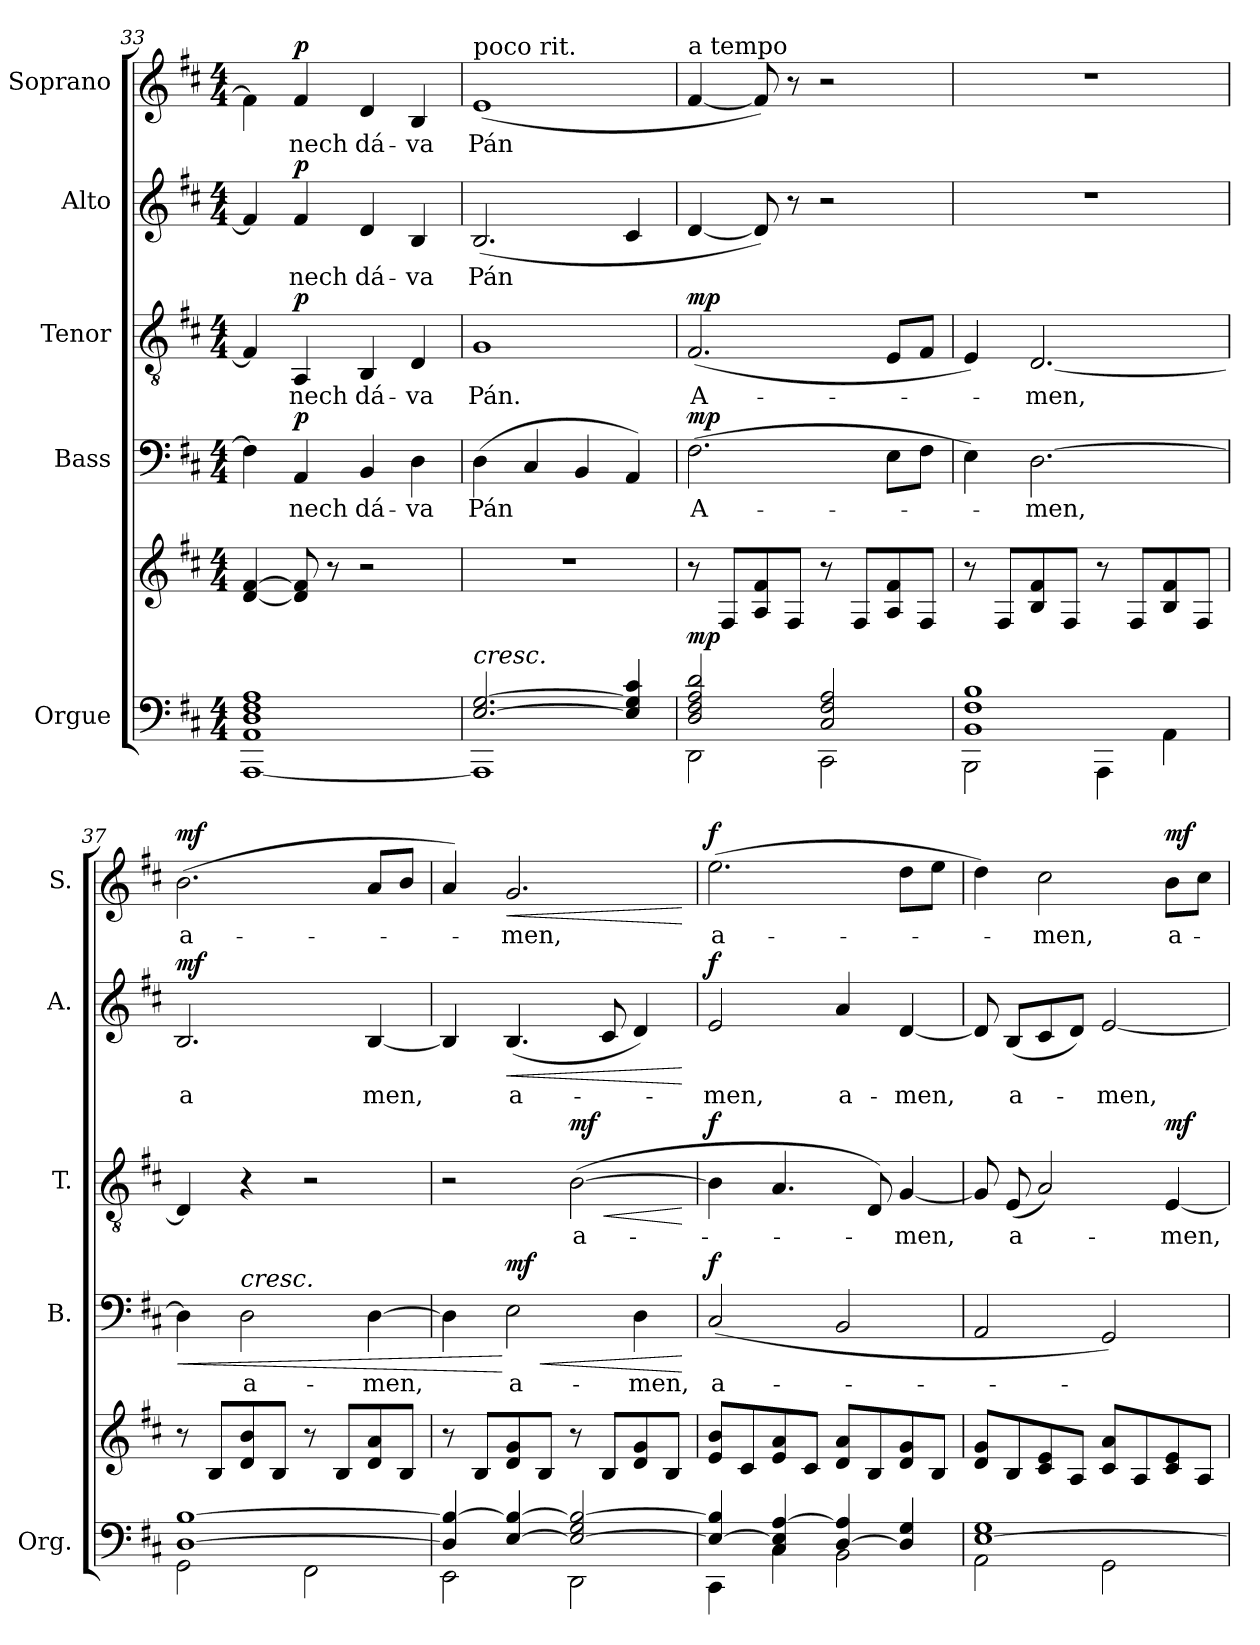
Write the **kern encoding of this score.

**kern	**kern	**dynam	**kern	**text	**dynam	**kern	**text	**dynam	**kern	**text	**dynam	**kern	**text	**dynam
*part5	*part5	*part5	*part4	*part4	*part4	*part3	*part3	*part3	*part2	*part2	*part2	*part1	*part1	*part1
*staff6	*staff5	*staff5/6	*staff4	*staff4	*staff4	*staff3	*staff3	*staff3	*staff2	*staff2	*staff2	*staff1	*staff1	*staff1
*I"Orgue	*	*	*I"Bass	*	*	*I"Tenor	*	*	*I"Alto	*	*	*I"Soprano	*	*
*I'Org.	*	*	*I'B.	*	*	*I'T.	*	*	*I'A.	*	*	*I'S.	*	*
!!LO:LB:g=z
*clefF4	*clefG2	*	*clefF4	*	*	*clefGv2	*	*	*clefG2	*	*	*clefG2	*	*
*k[f#c#]	*k[f#c#]	*	*k[f#c#]	*	*	*k[f#c#]	*	*	*k[f#c#]	*	*	*k[f#c#]	*	*
*M4/4	*M4/4	*	*M4/4	*	*	*M4/4	*	*	*M4/4	*	*	*M4/4	*	*
=33	=33	=33	=33	=33	=33	=33	=33	=33	=33	=33	=33	=33	=33	=33
*^	*	*	*	*	*	*	*	*	*	*	*	*	*	*
1AA 1D 1F# 1A	[1AAA	[4d/ [4f#/	.	4F#\]	.	.	4F#/]	.	.	4f#/]	.	.	4f#\]	.	.
!	!	!	!	!	!	!LO:DY:a	!	!	!LO:DY:a	!	!	!LO:DY:a	!	!	!LO:DY:a
.	.	8d/] 8f#/]	.	4AA/	nech	p	4AA/	nech	p	4f#/	nech	p	4f#/	nech	p
.	.	8r	.	.	.	.	.	.	.	.	.	.	.	.	.
.	.	2r	.	4BB/	dá-	.	4BB/	dá-	.	4d/	dá-	.	4d/	dá-	.
.	.	.	.	4D\	-va	.	4D/	-va	.	4B/	-va	.	4B/	-va	.
=34	=34	=34	=34	=34	=34	=34	=34	=34	=34	=34	=34	=34	=34	=34	=34
!	!	!	!	!	!	!	!	!	!	!	!	!	!LO:TX:a:t=poco rit.	!	!
!LO:TX:a:i:t=cresc.	!	!	!	!	!	!	!	!	!	!	!	!	!	!	!
[2.E/ [2.G/	1AAA]	1r	.	(4D\	-Pán	.	1G	Pán.	.	(2.B/	Pán	.	(1e	Pán	.
.	.	.	.	4C#/	.	.	.	.	.	.	.	.	.	.	.
.	.	.	.	4BB/	.	.	.	.	.	.	.	.	.	.	.
4E/] 4G/] 4c#/	.	.	.	4AA/)	.	.	.	.	.	4c#/	.	.	.	.	.
=35	=35	=35	=35	=35	=35	=35	=35	=35	=35	=35	=35	=35	=35	=35	=35
!	!	!	!	!	!	!	!	!	!	!	!	!	!LO:TX:a:t=a tempo	!	!
!	!	!	!LO:DY:b	!	!	!LO:DY:a	!	!	!LO:DY:a	!	!	!	!	!	!
2D/ 2F#/ 2A/ 2d/	2DD\	8r	mp	(2.F#\	A-	mp	(2.F#/	A-	mp	[4d/	.	.	[4f#/	.	.
.	.	8F#/L	.	.	.	.	.	.	.	.	.	.	.	.	.
.	.	8A/ 8f#/	.	.	.	.	.	.	.	8d/])	.	.	8f#/])	.	.
.	.	8F#/J	.	.	.	.	.	.	.	8r	.	.	8r	.	.
2C#/ 2F#/ 2A/	2CC#\	8r	.	.	.	.	.	.	.	2r	.	.	2r	.	.
.	.	8F#/L	.	.	.	.	.	.	.	.	.	.	.	.	.
.	.	8A/ 8f#/	.	8E\L	.	.	8E/L	.	.	.	.	.	.	.	.
.	.	8F#/J	.	8F#\J	.	.	8F#/J	.	.	.	.	.	.	.	.
=36	=36	=36	=36	=36	=36	=36	=36	=36	=36	=36	=36	=36	=36	=36	=36
1BB 1F# 1B	2BBB\	8r	.	4E\)	.	.	4E/)	.	.	1r	.	.	1r	.	.
.	.	8F#/L	.	.	.	.	.	.	.	.	.	.	.	.	.
.	.	8B/ 8f#/	.	[2.D\	-men,	.	[2.D/	-men,	.	.	.	.	.	.	.
.	.	8F#/J	.	.	.	.	.	.	.	.	.	.	.	.	.
.	4AAA\	8r	.	.	.	.	.	.	.	.	.	.	.	.	.
.	.	8F#/L	.	.	.	.	.	.	.	.	.	.	.	.	.
.	4AA\	8B/ 8f#/	.	.	.	.	.	.	.	.	.	.	.	.	.
.	.	8F#/J	.	.	.	.	.	.	.	.	.	.	.	.	.
!!LO:PB:g=z
=37	=37	=37	=37	=37	=37	=37	=37	=37	=37	=37	=37	=37	=37	=37	=37
!	!	!	!	!	!	!LO:HP:b	!	!	!	!	!	!LO:DY:a	!	!	!LO:DY:a
[1D [1B	2GG\	8r	.	4D\]	.	<	4D/]	.	.	2.B/	a	mf	(2.b\	a-	mf
.	.	8B/L	.	.	.	.	.	.	.	.	.	.	.	.	.
!	!	!	!	!LO:TX:a:i:t=cresc.	!	!	!	!	!	!	!	!	!	!	!
.	.	8d/ 8b/	.	2D\	a-	.	4r	.	.	.	.	.	.	.	.
.	.	8B/J	.	.	.	.	.	.	.	.	.	.	.	.	.
.	2FF#\	8r	.	.	.	.	2r	.	.	.	.	.	.	.	.
.	.	8B/L	.	.	.	.	.	.	.	.	.	.	.	.	.
.	.	8d/ 8a/	.	[4D\	-men,	.	.	.	.	[4B/	-men,	.	8a/L	.	.
.	.	8B/J	.	.	.	.	.	.	.	.	.	.	8b/J	.	.
=38	=38	=38	=38	=38	=38	=38	=38	=38	=38	=38	=38	=38	=38	=38	=38
4D/] 4B/_	2EE\	8r	.	4D\]	.	.	2r	.	.	4B/]	.	.	4a/)	.	.
.	.	8B/L	.	.	.	.	.	.	.	.	.	.	.	.	.
!	!	!	!	!	!	!LO:HP:n=1:b	!	!	!	!	!	!LO:HP:b	!	!	!LO:HP:b
!	!	!	!	!	!	!LO:DY:n=1:a	!	!	!	!	!	!	!	!	!
[4E/ 4B/_	.	8d/ 8g/	.	2E\	a-	[ < mf	.	.	.	(4.B/	a-	<	2.g/	-men,	<
.	.	8B/J	.	.	.	.	.	.	.	.	.	.	.	.	.
!	!	!	!	!	!	!	!	!	!LO:HP:b	!	!	!	!	!	!
!	!	!	!	!	!	!	!	!	!LO:DY:n=1:a	!	!	!	!	!	!
2E/_ 2G/ 2B/_	2DD\	8r	.	.	.	.	([2B\	a-	< mf	.	.	.	.	.	.
.	.	8B/L	.	.	.	.	.	.	.	8c#/	.	.	.	.	.
.	.	8d/ 8g/	.	4D\	-men,	.	.	.	.	4d/)	.	.	.	.	.
.	.	8B/J	.	.	.	.	.	.	.	.	.	.	.	.	.
*v	*v	*	*	*	*	*	*	*	*	*	*	*	*	*	*
.	.	.	.	.	[	.	.	[	.	.	[	.	.	[
=39	=39	=39	=39	=39	=39	=39	=39	=39	=39	=39	=39	=39	=39	=39
*^	*	*	*	*	*	*	*	*	*	*	*	*	*	*
!	!	!	!	!	!	!LO:DY:a	!	!	!LO:DY:a	!	!	!LO:DY:a	!	!	!LO:DY:a
4E/_ 4B/]	4CC#\	8e/ 8b/L	.	(2C#/	a-	f	4B\]	.	f	2e/	-men,	f	(2.ee\	a-	f
.	.	8c#/	.	.	.	.	.	.	.	.	.	.	.	.	.
4C#/ 4E/] [4A/	4C#\	8e/ 8a/	.	.	.	.	4.A/	.	.	.	.	.	.	.	.
.	.	8c#/J	.	.	.	.	.	.	.	.	.	.	.	.	.
[4D/ 4A/]	2BB\	8d/ 8a/L	.	2BB/	.	.	.	.	.	4a/	a-	.	.	.	.
.	.	8B/	.	.	.	.	8D/)	.	.	.	.	.	.	.	.
4D/] 4G/	.	8d/ 8g/	.	.	.	.	[4G/	-men,	.	[4d/	-men,	.	8dd\L	.	.
.	.	8B/J	.	.	.	.	.	.	.	.	.	.	8ee\J	.	.
=40	=40	=40	=40	=40	=40	=40	=40	=40	=40	=40	=40	=40	=40	=40	=40
[1E 1G	2AA\	8d/ 8g/L	.	2AA/	.	.	8G/]	.	.	8d/]	.	.	4dd\)	.	.
.	.	8B/	.	.	.	.	(8E/	a-	.	(8B/L	a-	.	.	.	.
.	.	8c#/ 8e/	.	.	.	.	2A/)	.	.	8c#/	.	.	2cc#\	-men,	.
.	.	8A/J	.	.	.	.	.	.	.	8d/J)	.	.	.	.	.
.	2GG\	8c#/ 8a/L	.	2GG/)	.	.	.	.	.	[2e/	-men,	.	.	.	.
.	.	8A/	.	.	.	.	.	.	.	.	.	.	.	.	.
!	!	!	!	!	!	!	!	!	!LO:DY:a	!	!	!	!	!	!LO:DY:a
.	.	8c#/ 8e/	.	.	.	.	[4E/	-men,	mf	.	.	.	8b\L	a-	mf
.	.	8A/J	.	.	.	.	.	.	.	.	.	.	8cc#\J	.	.
*v	*v	*	*	*	*	*	*	*	*	*	*	*	*	*	*
=	=	=	=	=	=	=	=	=	=	=	=	=	=	=
*-	*-	*-	*-	*-	*-	*-	*-	*-	*-	*-	*-	*-	*-	*-
